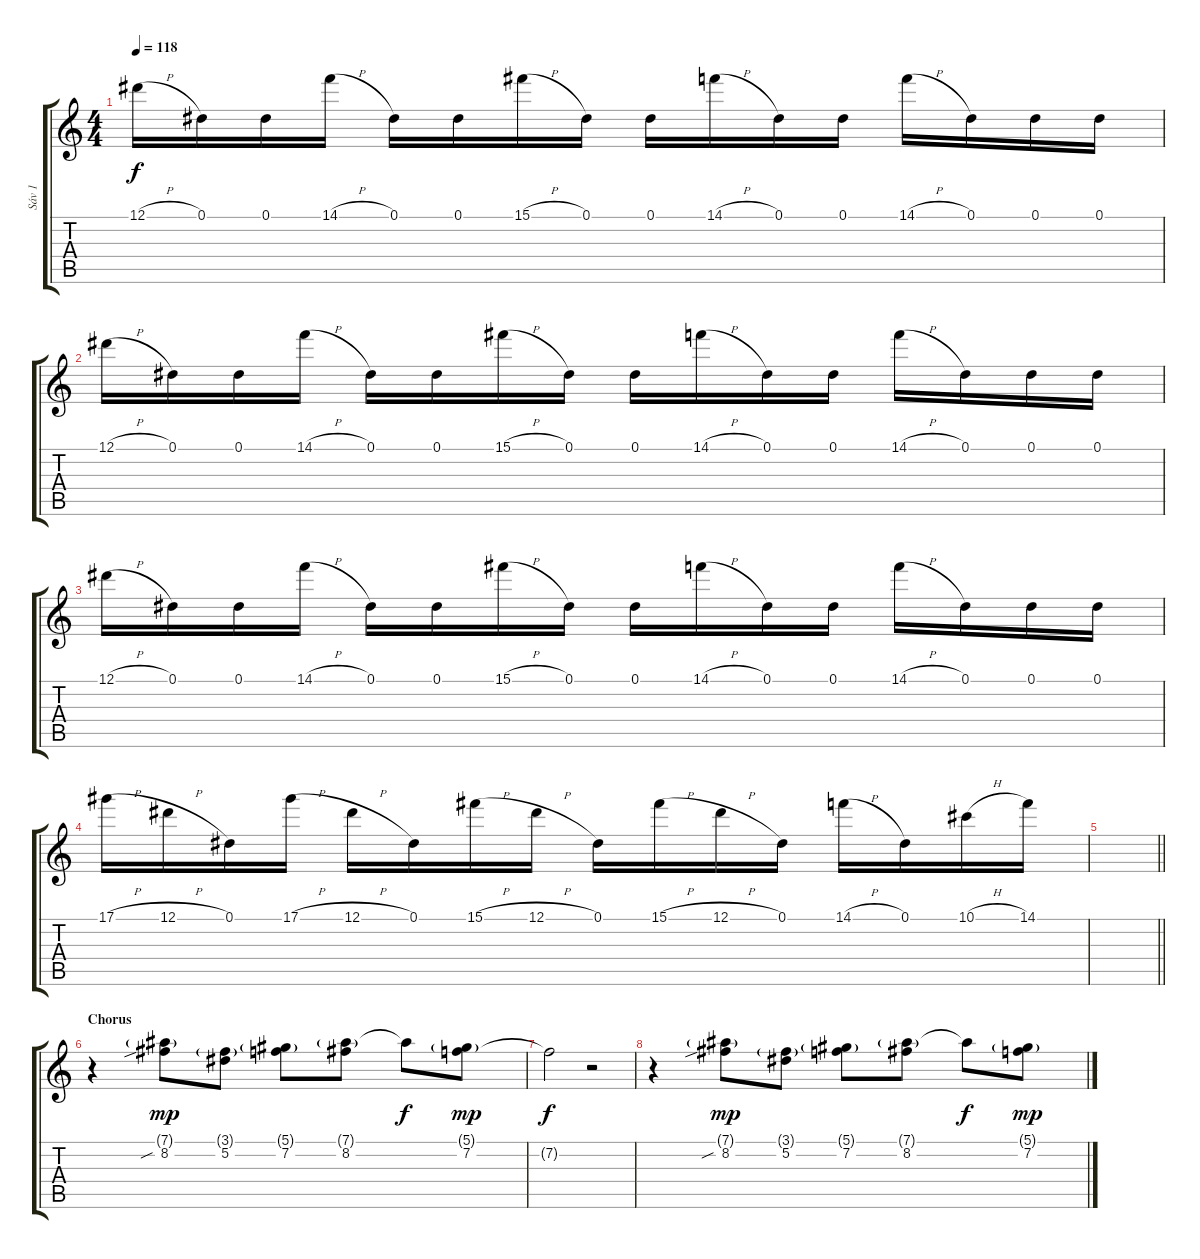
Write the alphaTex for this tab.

\track ("Sáv 1" "Sáv 1") {solo instrument distortionguitar}
\staff {score tabs}
\tuning (Eb4 Bb3 Gb3 Db3 Ab2 Db2) {hide}
\ts (4 4)
\tempo 118
\clef g2
\ks c
12.1{h}.16{dy f} 0.1.16 0.1.16 14.1{h}.16 0.1.16 0.1.16 15.1{h}.16 0.1.16 0.1.16 14.1{h}.16 0.1.16 0.1.16 14.1{h}.16 0.1.16 0.1.16 0.1.16 |
12.1{h}.16 0.1.16 0.1.16 14.1{h}.16 0.1.16 0.1.16 15.1{h}.16 0.1.16 0.1.16 14.1{h}.16 0.1.16 0.1.16 14.1{h}.16 0.1.16 0.1.16 0.1.16 |
12.1{h}.16 0.1.16 0.1.16 14.1{h}.16 0.1.16 0.1.16 15.1{h}.16 0.1.16 0.1.16 14.1{h}.16 0.1.16 0.1.16 14.1{h}.16 0.1.16 0.1.16 0.1.16 |
17.1{h}.16 12.1{h}.16 0.1.16 17.1{h}.16 12.1{h}.16 0.1.16 15.1{h}.16 12.1{h}.16 0.1.16 15.1{h}.16 12.1{h}.16 0.1.16 14.1{h}.16 0.1.16 10.1{h}.16 14.1.16 |
\barLineRight lightlight
|
\section ("" "Chorus")
r.4 (7.1{g} 8.2{sib}).8{dy mp} (3.1{g} 5.2).8 (5.1{g} 7.2).8 (7.1{g} 8.2).8 7.1{t}.8{dy f} (5.1{g} 7.2).8{dy mp} |
7.2{t}.2{dy f} r.2 |
r.4 (7.1{g} 8.2{sib}).8{dy mp} (3.1{g} 5.2).8 (5.1{g} 7.2).8 (7.1{g} 8.2).8 7.1{t}.8{dy f} (5.1{g} 7.2).8{dy mp}
